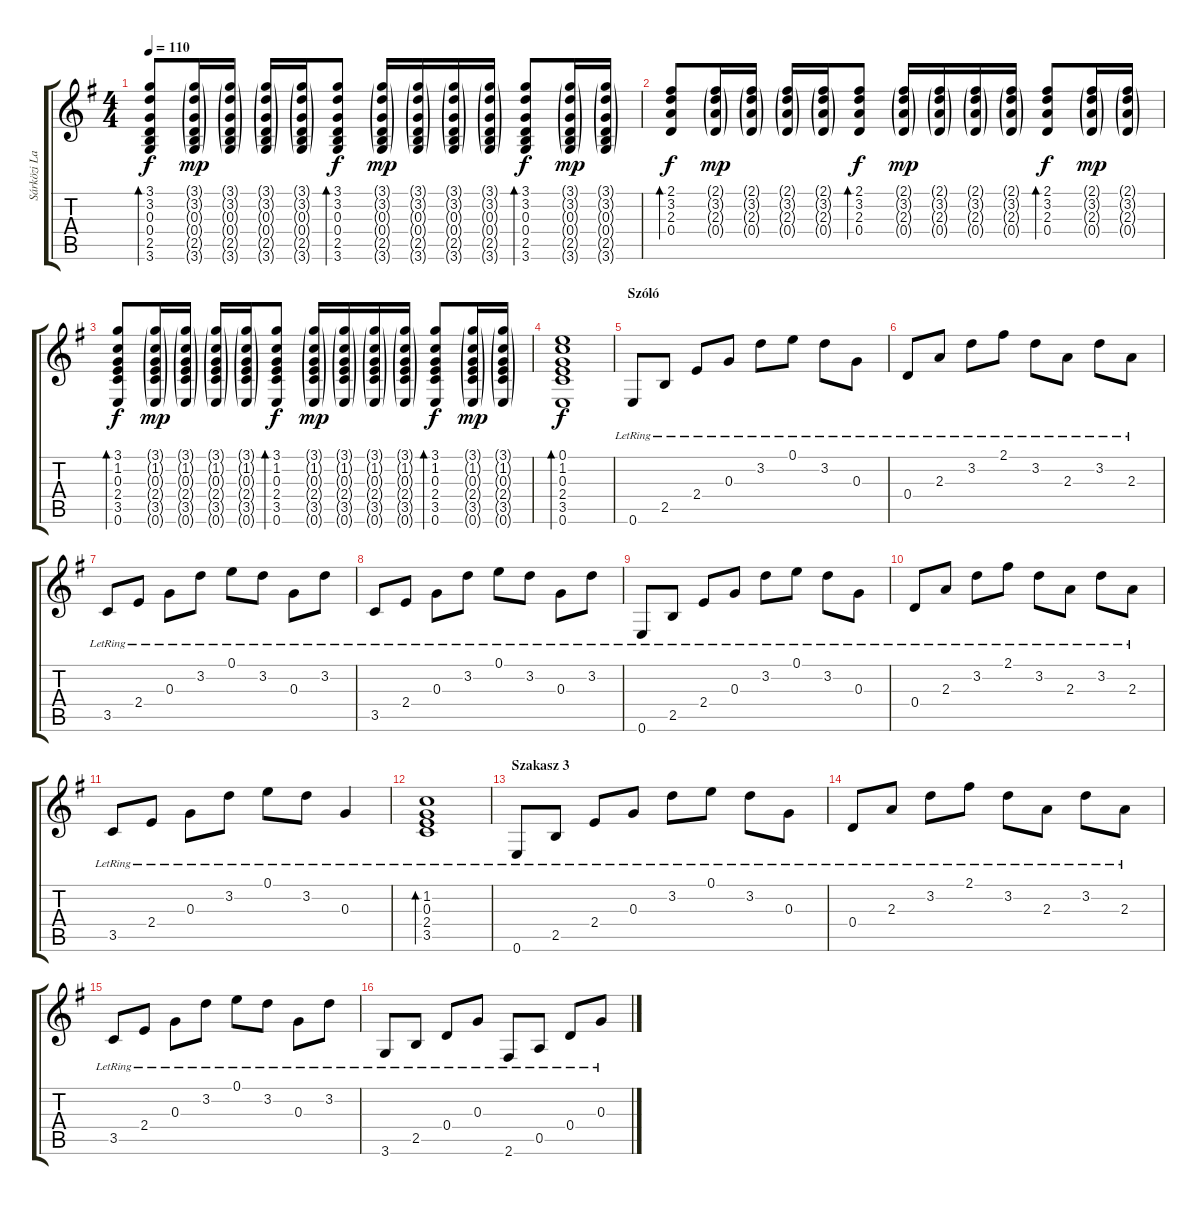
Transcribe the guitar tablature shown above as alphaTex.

\track ("Sárközi Lajos" "Sárközi La") {instrument acousticguitarsteel}
\staff {score tabs}
\tuning (E4 B3 G3 D3 A2 E2) {hide}
\ts (4 4)
\tempo 110
\clef g2
\ks eminor
(3.1 3.2 0.3 0.4 2.5 3.6).8{bd 60 dy f} (3.1{g} 3.2{g} 0.3{g} 0.4{g} 2.5{g} 3.6{g}).16{dy mp} (3.1{g} 3.2{g} 0.3{g} 0.4{g} 2.5{g} 3.6{g}).16 (3.1{g} 3.2{g} 0.3{g} 0.4{g} 2.5{g} 3.6{g}).16 (3.1{g} 3.2{g} 0.3{g} 0.4{g} 2.5{g} 3.6{g}).16 (3.1 3.2 0.3 0.4 2.5 3.6).8{bd 60 dy f} (3.1{g} 3.2{g} 0.3{g} 0.4{g} 2.5{g} 3.6{g}).16{dy mp} (3.1{g} 3.2{g} 0.3{g} 0.4{g} 2.5{g} 3.6{g}).16 (3.1{g} 3.2{g} 0.3{g} 0.4{g} 2.5{g} 3.6{g}).16 (3.1{g} 3.2{g} 0.3{g} 0.4{g} 2.5{g} 3.6{g}).16 (3.1 3.2 0.3 0.4 2.5 3.6).8{bd 60 dy f} (3.1{g} 3.2{g} 0.3{g} 0.4{g} 2.5{g} 3.6{g}).16{dy mp} (3.1{g} 3.2{g} 0.3{g} 0.4{g} 2.5{g} 3.6{g}).16 |
(2.1 3.2 2.3 0.4).8{bd 60 dy f} (2.1{g} 3.2{g} 2.3{g} 0.4{g}).16{dy mp} (2.1{g} 3.2{g} 2.3{g} 0.4{g}).16 (2.1{g} 3.2{g} 2.3{g} 0.4{g}).16 (2.1{g} 3.2{g} 2.3{g} 0.4{g}).16 (2.1 3.2 2.3 0.4).8{bd 60 dy f} (2.1{g} 3.2{g} 2.3{g} 0.4{g}).16{dy mp} (2.1{g} 3.2{g} 2.3{g} 0.4{g}).16 (2.1{g} 3.2{g} 2.3{g} 0.4{g}).16 (2.1{g} 3.2{g} 2.3{g} 0.4{g}).16 (2.1 3.2 2.3 0.4).8{bd 60 dy f} (2.1{g} 3.2{g} 2.3{g} 0.4{g}).16{dy mp} (2.1{g} 3.2{g} 2.3{g} 0.4{g}).16 |
(3.1 1.2 0.3 2.4 3.5 0.6).8{bd 60 dy f} (3.1{g} 1.2{g} 0.3{g} 2.4{g} 3.5{g} 0.6{g}).16{dy mp} (3.1{g} 1.2{g} 0.3{g} 2.4{g} 3.5{g} 0.6{g}).16 (3.1{g} 1.2{g} 0.3{g} 2.4{g} 3.5{g} 0.6{g}).16 (3.1{g} 1.2{g} 0.3{g} 2.4{g} 3.5{g} 0.6{g}).16 (3.1 1.2 0.3 2.4 3.5 0.6).8{bd 60 dy f} (3.1{g} 1.2{g} 0.3{g} 2.4{g} 3.5{g} 0.6{g}).16{dy mp} (3.1{g} 1.2{g} 0.3{g} 2.4{g} 3.5{g} 0.6{g}).16 (3.1{g} 1.2{g} 0.3{g} 2.4{g} 3.5{g} 0.6{g}).16 (3.1{g} 1.2{g} 0.3{g} 2.4{g} 3.5{g} 0.6{g}).16 (3.1 1.2 0.3 2.4 3.5 0.6).8{bd 60 dy f} (3.1{g} 1.2{g} 0.3{g} 2.4{g} 3.5{g} 0.6{g}).16{dy mp} (3.1{g} 1.2{g} 0.3{g} 2.4{g} 3.5{g} 0.6{g}).16 |
(0.1 1.2 0.3 2.4 3.5 0.6).1{bd 60 dy f} |
\section ("" "Szóló")
0.6{lr}.8 2.5{lr}.8 2.4{lr}.8 0.3{lr}.8 3.2{lr}.8 0.1{lr}.8 3.2{lr}.8 0.3{lr}.8 |
0.4{lr}.8 2.3{lr}.8 3.2{lr}.8 2.1{lr}.8 3.2{lr}.8 2.3{lr}.8 3.2{lr}.8 2.3{lr}.8 |
3.5{lr}.8 2.4{lr}.8 0.3{lr}.8 3.2{lr}.8 0.1{lr}.8 3.2{lr}.8 0.3{lr}.8 3.2{lr}.8 |
3.5{lr}.8 2.4{lr}.8 0.3{lr}.8 3.2{lr}.8 0.1{lr}.8 3.2{lr}.8 0.3{lr}.8 3.2{lr}.8 |
0.6{lr}.8 2.5{lr}.8 2.4{lr}.8 0.3{lr}.8 3.2{lr}.8 0.1{lr}.8 3.2{lr}.8 0.3{lr}.8 |
0.4{lr}.8 2.3{lr}.8 3.2{lr}.8 2.1{lr}.8 3.2{lr}.8 2.3{lr}.8 3.2{lr}.8 2.3{lr}.8 |
3.5{lr}.8 2.4{lr}.8 0.3{lr}.8 3.2{lr}.8 0.1{lr}.8 3.2{lr}.8 0.3{lr}.4 |
(1.2 0.3 2.4 3.5{lr}).1{bd 60} |
\section ("" "Szakasz 3")
0.6{lr}.8 2.5{lr}.8 2.4{lr}.8 0.3{lr}.8 3.2{lr}.8 0.1{lr}.8 3.2{lr}.8 0.3{lr}.8 |
0.4{lr}.8 2.3{lr}.8 3.2{lr}.8 2.1{lr}.8 3.2{lr}.8 2.3{lr}.8 3.2{lr}.8 2.3{lr}.8 |
3.5{lr}.8 2.4{lr}.8 0.3{lr}.8 3.2{lr}.8 0.1{lr}.8 3.2{lr}.8 0.3{lr}.8 3.2{lr}.8 |
3.6{lr}.8 2.5{lr}.8 0.4{lr}.8 0.3{lr}.8 2.6{lr}.8 0.5{lr}.8 0.4{lr}.8 0.3{lr}.8
